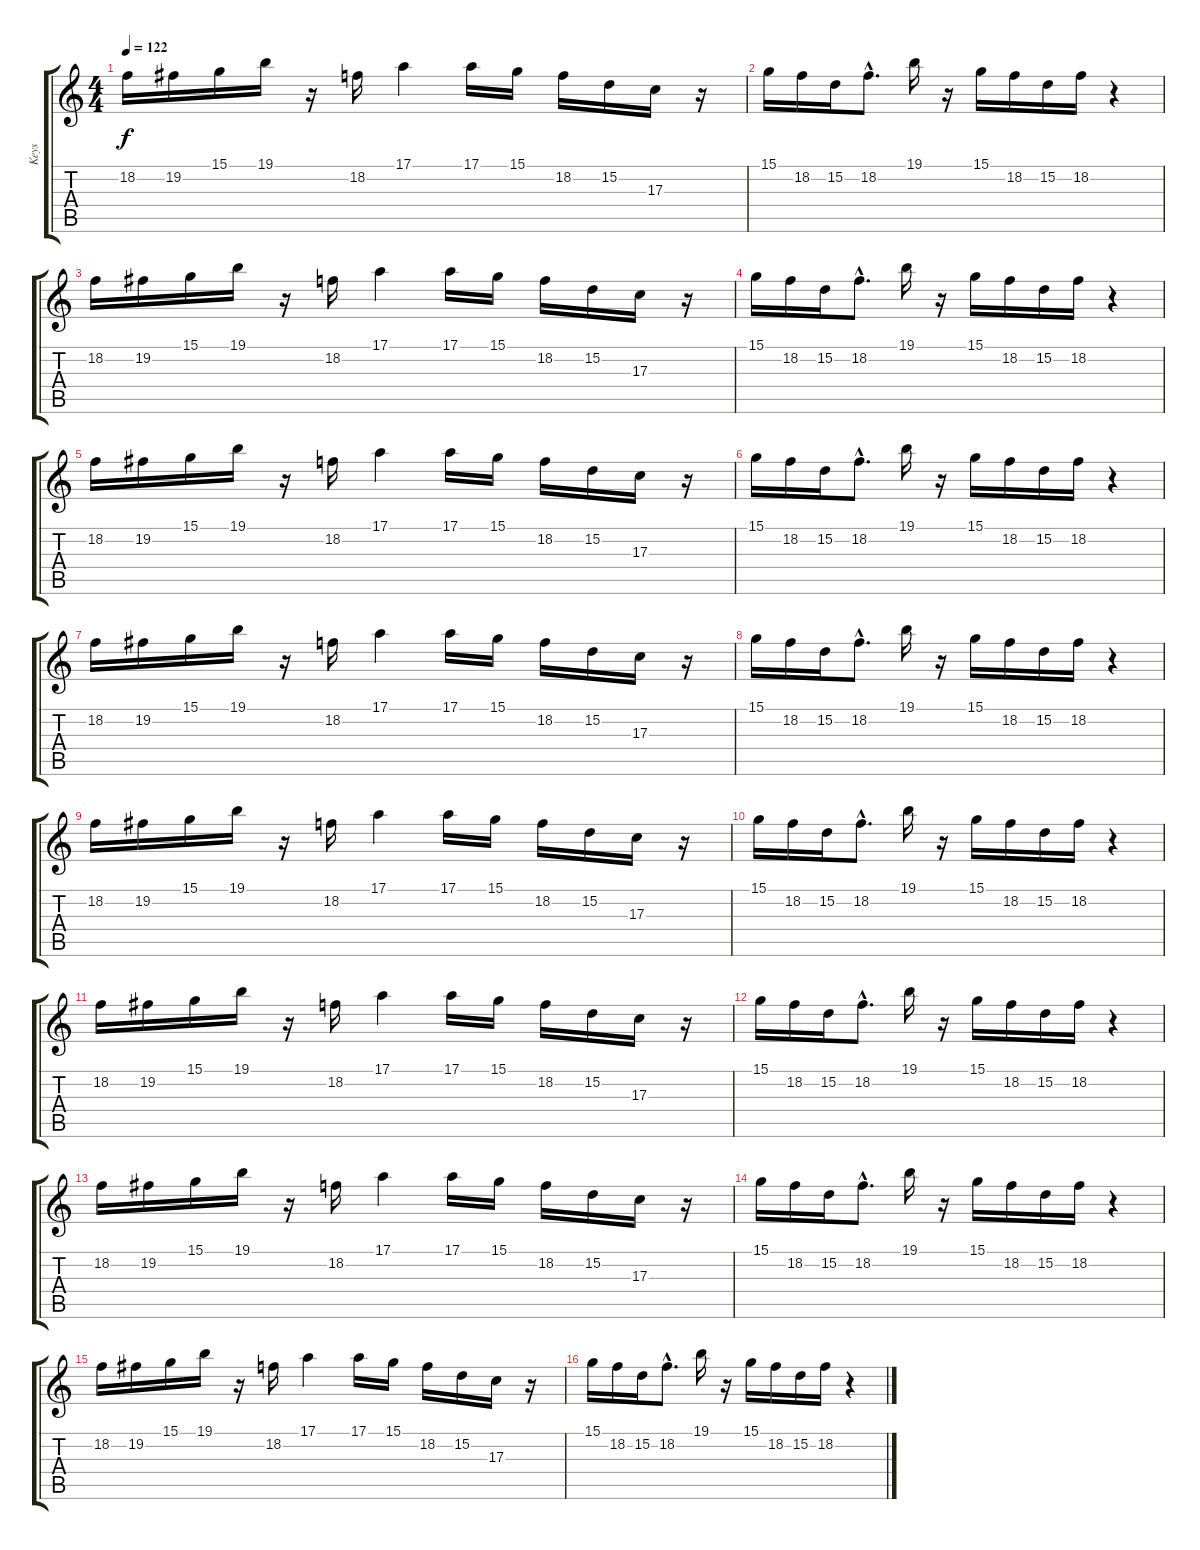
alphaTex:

\track ("Keys" "Keys") {instrument rockorgan}
\staff {score tabs}
\tuning (E4 B3 G3 D3 A2 E2) {hide}
\ts (4 4)
\tempo 122
\clef g2
\ks c
18.2.16{dy f} 19.2.16 15.1.16 19.1.16 r.16 18.2.16 17.1.4 17.1.16 15.1.16 18.2.16 15.2.16 17.3.16 r.16 |
15.1.16 18.2.16 15.2.16 18.2{hac}.8{d} 19.1.16 r.16 15.1.16 18.2.16 15.2.16 18.2.16 r.4 |
18.2.16 19.2.16 15.1.16 19.1.16 r.16 18.2.16 17.1.4 17.1.16 15.1.16 18.2.16 15.2.16 17.3.16 r.16 |
15.1.16 18.2.16 15.2.16 18.2{hac}.8{d} 19.1.16 r.16 15.1.16 18.2.16 15.2.16 18.2.16 r.4 |
18.2.16 19.2.16 15.1.16 19.1.16 r.16 18.2.16 17.1.4 17.1.16 15.1.16 18.2.16 15.2.16 17.3.16 r.16 |
15.1.16 18.2.16 15.2.16 18.2{hac}.8{d} 19.1.16 r.16 15.1.16 18.2.16 15.2.16 18.2.16 r.4 |
18.2.16 19.2.16 15.1.16 19.1.16 r.16 18.2.16 17.1.4 17.1.16 15.1.16 18.2.16 15.2.16 17.3.16 r.16 |
15.1.16 18.2.16 15.2.16 18.2{hac}.8{d} 19.1.16 r.16 15.1.16 18.2.16 15.2.16 18.2.16 r.4 |
18.2.16 19.2.16 15.1.16 19.1.16 r.16 18.2.16 17.1.4 17.1.16 15.1.16 18.2.16 15.2.16 17.3.16 r.16 |
15.1.16 18.2.16 15.2.16 18.2{hac}.8{d} 19.1.16 r.16 15.1.16 18.2.16 15.2.16 18.2.16 r.4 |
18.2.16 19.2.16 15.1.16 19.1.16 r.16 18.2.16 17.1.4 17.1.16 15.1.16 18.2.16 15.2.16 17.3.16 r.16 |
15.1.16 18.2.16 15.2.16 18.2{hac}.8{d} 19.1.16 r.16 15.1.16 18.2.16 15.2.16 18.2.16 r.4 |
18.2.16 19.2.16 15.1.16 19.1.16 r.16 18.2.16 17.1.4 17.1.16 15.1.16 18.2.16 15.2.16 17.3.16 r.16 |
15.1.16 18.2.16 15.2.16 18.2{hac}.8{d} 19.1.16 r.16 15.1.16 18.2.16 15.2.16 18.2.16 r.4 |
18.2.16 19.2.16 15.1.16 19.1.16 r.16 18.2.16 17.1.4 17.1.16 15.1.16 18.2.16 15.2.16 17.3.16 r.16 |
15.1.16 18.2.16 15.2.16 18.2{hac}.8{d} 19.1.16 r.16 15.1.16 18.2.16 15.2.16 18.2.16 r.4
